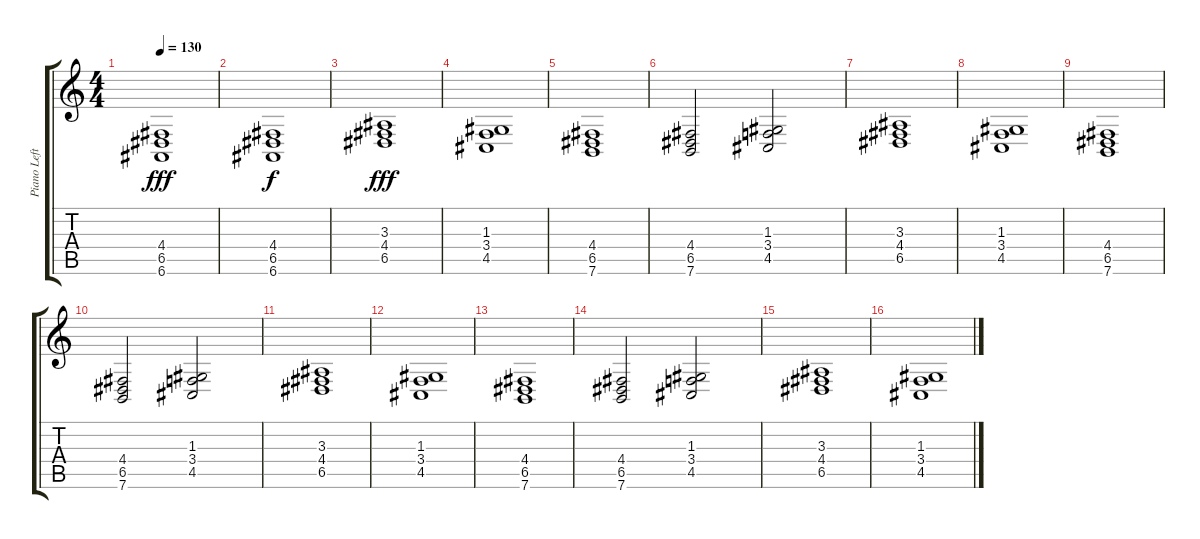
\track ("Piano Left" "Piano Left") {instrument acousticgrandpiano}
\staff {score tabs}
\tuning (E4 B3 G3 D3 A2 E2) {hide}
\ts (4 4)
\tempo 130
\clef g2
\ks c
(4.4 6.5 6.6).1{dy fff} |
(4.4 6.5 6.6).1{dy f} |
(3.3 4.4 6.5).1{dy fff} |
(1.3 3.4 4.5).1 |
(4.4 6.5 7.6).1 |
(4.4 6.5 7.6).2 (1.3 3.4 4.5).2 |
(3.3 4.4 6.5).1 |
(1.3 3.4 4.5).1 |
(4.4 6.5 7.6).1 |
(4.4 6.5 7.6).2 (1.3 3.4 4.5).2 |
(3.3 4.4 6.5).1 |
(1.3 3.4 4.5).1 |
(4.4 6.5 7.6).1 |
(4.4 6.5 7.6).2 (1.3 3.4 4.5).2 |
(3.3 4.4 6.5).1 |
(1.3 3.4 4.5).1
